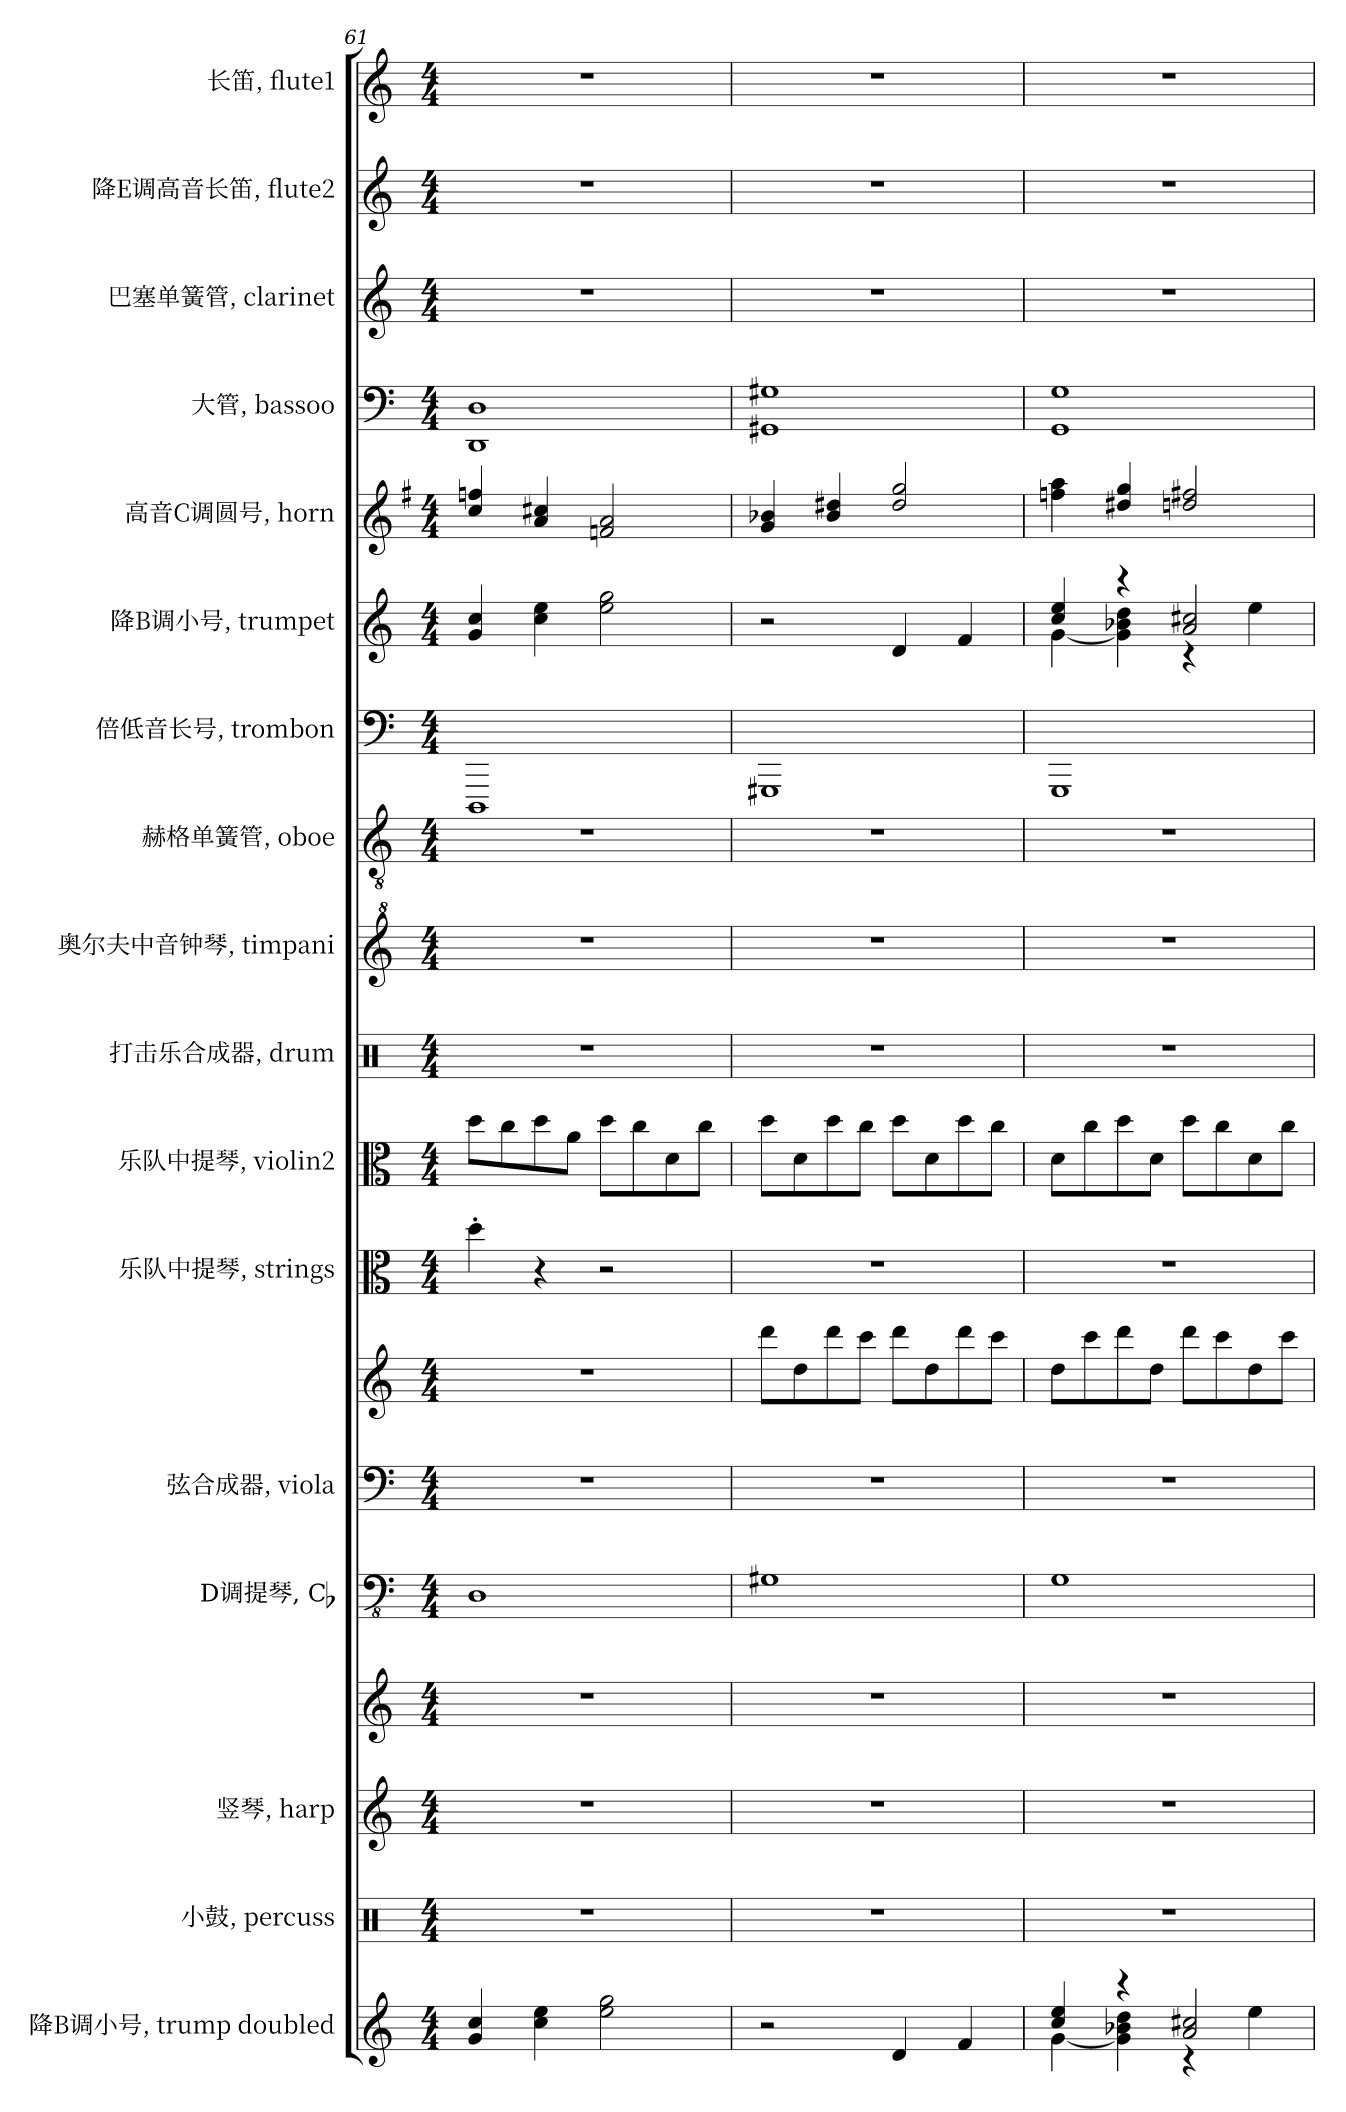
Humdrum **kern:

**kern	**kern	**kern	**kern	**kern	**kern	**kern	**kern	**kern	**kern	**kern	**kern	**kern	**kern	**kern	**kern	**kern	**kern	**kern
*part17	*part16	*part15	*part15	*part14	*part13	*part13	*part12	*part11	*part10	*part9	*part8	*part7	*part6	*part5	*part4	*part3	*part2	*part1
*staff19	*staff18	*staff17	*staff16	*staff15	*staff14	*staff13	*staff12	*staff11	*staff10	*staff9	*staff8	*staff7	*staff6	*staff5	*staff4	*staff3	*staff2	*staff1
*I"降B调小号, trump doubled	*I"小鼓, percuss	*I"竖琴, harp	*	*I"D调提琴, Cb	*I"弦合成器, viola	*	*I"乐队中提琴, strings	*I"乐队中提琴, violin2	*I"打击乐合成器, drum	*I"奥尔夫中音钟琴, timpani	*I"赫格单簧管, oboe	*I"倍低音长号, trombon	*I"降B调小号, trumpet	*I"高音C调圆号, horn	*I"大管, bassoo	*I"巴塞单簧管, clarinet	*I"降E调高音长笛, flute2	*I"长笛, flute1
*	*	*I'Hrp.	*	*	*	*	*	*	*	*	*	*	*I'B♭ Tpt.	*	*	*	*	*I'Fl.
*clefG2	*clefX	*clefG2	*clefG2	*clefFv4	*clefF4	*clefG2	*clefC3	*clefC3	*clefX	*clefG^2	*clefGv2	*clefF4	*clefG2	*clefG2	*clefF4	*clefG2	*clefG2	*clefG2
*ITrd1c2	*	*	*	*ITrd7c12	*	*	*	*	*	*	*	*	*ITrd1c2	*ITrd4c7	*	*ITrd2c3	*ITrd-2c-3	*
*k[b-e-]	*k[]	*k[]	*k[]	*k[]	*k[]	*k[]	*k[]	*k[]	*k[]	*k[]	*k[]	*k[]	*k[b-e-]	*k[]	*k[]	*k[f#c#g#]	*k[b-e-a-]	*k[]
*M4/4	*M4/4	*M4/4	*M4/4	*M4/4	*M4/4	*M4/4	*M4/4	*M4/4	*M4/4	*M4/4	*M4/4	*M4/4	*M4/4	*M4/4	*M4/4	*M4/4	*M4/4	*M4/4
=61	=61	=61	=61	=61	=61	=61	=61	=61	=61	=61	=61	=61	=61	=61	=61	=61	=61	=61
4f/ 4b-/	1r	1r	1r	1DDD	1r	1r	4dd'\	8dd\L	1r	1r	1r	1DDD	4f/ 4b-/	4f/ 4b-X/	1DD 1D	1r	1r	1r
.	.	.	.	.	.	.	.	8cc\	.	.	.	.	.	.	.	.	.	.
4b-\ 4dd\	.	.	.	.	.	.	4r	8dd\	.	.	.	.	4b-\ 4dd\	4d/ 4f#X/	.	.	.	.
.	.	.	.	.	.	.	.	8a\J	.	.	.	.	.	.	.	.	.	.
2dd\ 2ff\	.	.	.	.	.	.	2r	8dd\L	.	.	.	.	2dd\ 2ff\	2B-X/ 2d/	.	.	.	.
.	.	.	.	.	.	.	.	8cc\	.	.	.	.	.	.	.	.	.	.
.	.	.	.	.	.	.	.	8d\	.	.	.	.	.	.	.	.	.	.
.	.	.	.	.	.	.	.	8cc\J	.	.	.	.	.	.	.	.	.	.
!!LO:PB:g=z
=62	=62	=62	=62	=62	=62	=62	=62	=62	=62	=62	=62	=62	=62	=62	=62	=62	=62	=62
2r	1r	1r	1r	1GGG#X	1r	8ddd\L	1r	8dd\L	1r	1r	1r	1GGG#X	2r	4c/ 4e-X/	1GG#X 1G#X	1r	1r	1r
.	.	.	.	.	.	8dd\	.	8d\	.	.	.	.	.	.	.	.	.	.
.	.	.	.	.	.	8ddd\	.	8dd\	.	.	.	.	.	4e-/ 4g#X/	.	.	.	.
.	.	.	.	.	.	8ccc\J	.	8cc\J	.	.	.	.	.	.	.	.	.	.
4c/	.	.	.	.	.	8ddd\L	.	8dd\L	.	.	.	.	4c/	2g#/ 2cc/	.	.	.	.
.	.	.	.	.	.	8dd\	.	8d\	.	.	.	.	.	.	.	.	.	.
4e-/	.	.	.	.	.	8ddd\	.	8dd\	.	.	.	.	4e-/	.	.	.	.	.
.	.	.	.	.	.	8ccc\J	.	8cc\J	.	.	.	.	.	.	.	.	.	.
=63	=63	=63	=63	=63	=63	=63	=63	=63	=63	=63	=63	=63	=63	=63	=63	=63	=63	=63
*^	*	*	*	*	*	*	*	*	*	*	*	*	*^	*	*	*	*	*
4b-/ 4dd/	[4f\	1r	1r	1r	1GGG	1r	8dd\L	1r	8d\L	1r	1r	1r	1GGG	4b-/ 4dd/	[4f\	4b-X\ 4dd\	1GG 1G	1r	1r	1r
.	.	.	.	.	.	.	8ccc\	.	8cc\	.	.	.	.	.	.	.	.	.	.	.
4r	4f\] 4a-X\ 4cc\	.	.	.	.	.	8ddd\	.	8dd\	.	.	.	.	4r	4f\] 4a-X\ 4cc\	4g#X/ 4cc/	.	.	.	.
.	.	.	.	.	.	.	8dd\J	.	8d\J	.	.	.	.	.	.	.	.	.	.	.
2g/ 2bn/	4r	.	.	.	.	.	8ddd\L	.	8dd\L	.	.	.	.	2g/ 2bn/	4r	2gn/ 2bn/	.	.	.	.
.	.	.	.	.	.	.	8ccc\	.	8cc\	.	.	.	.	.	.	.	.	.	.	.
.	4dd\	.	.	.	.	.	8dd\	.	8d\	.	.	.	.	.	4dd\	.	.	.	.	.
.	.	.	.	.	.	.	8ccc\J	.	8cc\J	.	.	.	.	.	.	.	.	.	.	.
*v	*v	*	*	*	*	*	*	*	*	*	*	*	*	*v	*v	*	*	*	*	*
=	=	=	=	=	=	=	=	=	=	=	=	=	=	=	=	=	=	=
*-	*-	*-	*-	*-	*-	*-	*-	*-	*-	*-	*-	*-	*-	*-	*-	*-	*-	*-
